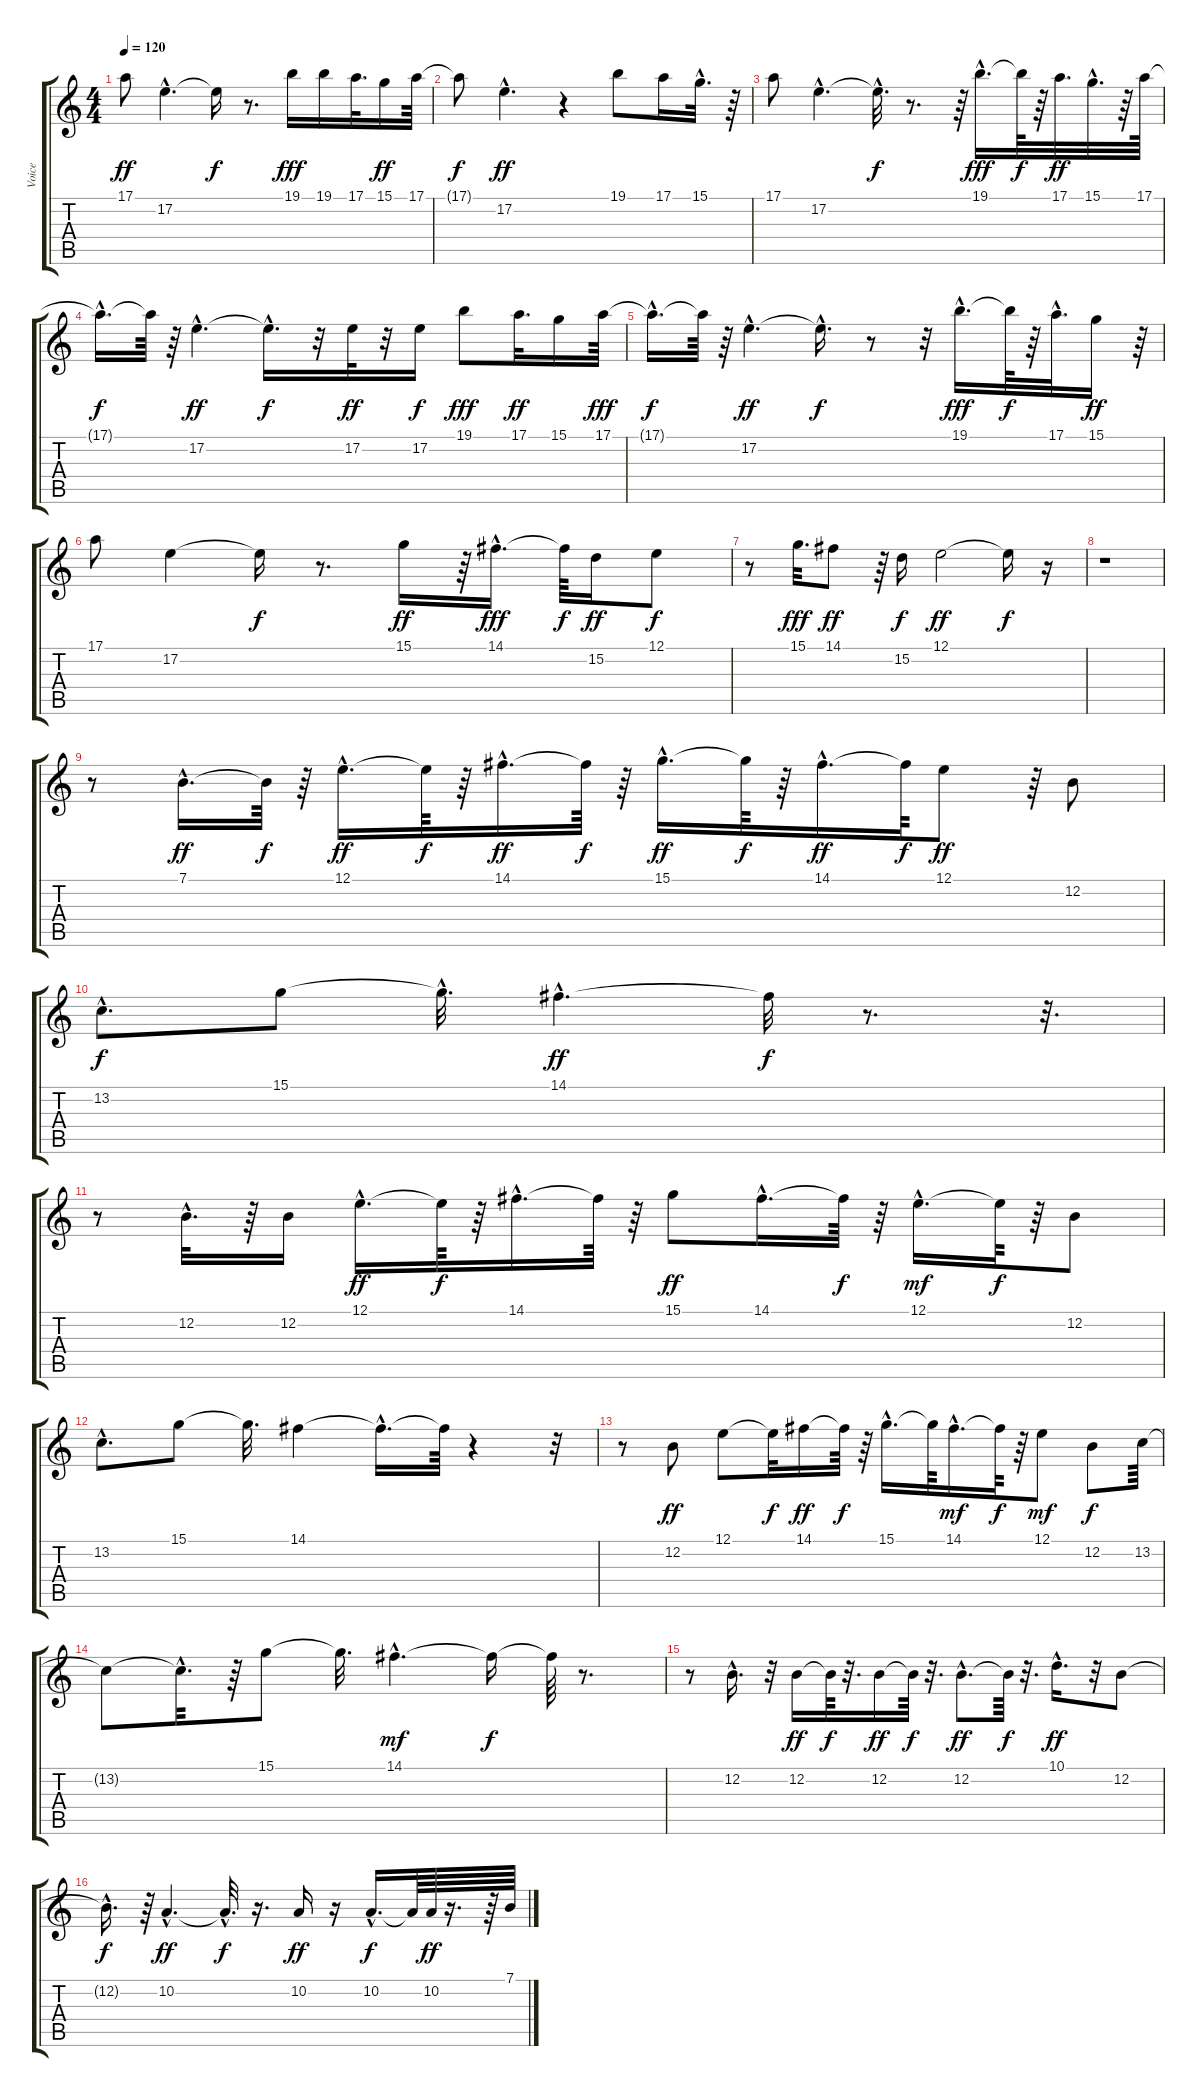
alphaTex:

\track ("Voice" "Voice") {instrument lead2sawtooth}
\staff {score tabs}
\tuning (E4 B3 G3 D3 A2 E2) {hide}
\ts (4 4)
\tempo 120
\clef g2
\ks c
17.1.8{dy ff} 17.2{hac}.4{d} 17.2{t}.16{dy f} r.8{d} 19.1.16{dy fff} 19.1.16 17.1.32{d} 15.1.16{dy ff} 17.1.64 |
17.1{t}.8{dy f} 17.2{hac}.4{d dy ff} r.4 19.1.8 17.1.16 15.1{hac}.32{d} r.64 |
17.1.8 17.2{hac}.4{d} 17.2{hac t}.32{d dy f} r.8{d} r.64 19.1{hac}.16{d dy fff} 19.1{t}.64{dy f} r.64 17.1.32{d dy ff} 15.1{hac}.32{d} r.64 17.1.64 |
17.1{hac t}.16{d dy f} 17.1{t}.64 r.64 17.2{hac}.4{d dy ff} 17.2{hac t}.16{d dy f} r.32 17.2.32{dy ff} r.32 17.2.16{dy f} 19.1.8{dy fff} 17.1.32{d dy ff} 15.1.16 17.1.64{dy fff} |
17.1{hac t}.16{d dy f} 17.1{t}.64 r.64 17.2{hac}.4{d dy ff} 17.2{hac t}.16{d dy f} r.8 r.32 19.1{hac}.16{d dy fff} 19.1{t}.64{dy f} r.64 17.1{hac}.32{d} 15.1.16{dy ff} r.64 |
17.1.8 17.2.4 17.2{t}.16{dy f} r.8{d} 15.1.16{dy ff} r.64 14.1{hac}.16{d dy fff} 14.1{t}.64{dy f} 15.2.16{dy ff} 12.1.8{dy f} |
r.8 15.1.32{d dy fff} 14.1.8{dy ff} r.64 15.2.16{dy f} 12.1.2{dy ff} 12.1{t}.16{dy f} r.16 |
r.1 |
r.8 7.1{hac}.16{d dy ff} 7.1{t}.64{dy f} r.64 12.1{hac}.16{d dy ff} 12.1{t}.64{dy f} r.64 14.1{hac}.16{d dy ff} 14.1{t}.64{dy f} r.64 15.1{hac}.16{d dy ff} 15.1{t}.64{dy f} r.64 14.1{hac}.16{d dy ff} 14.1{t}.64{dy f} 12.1.8{dy ff} r.64 12.2.8 |
13.2{hac}.8{d dy f} 15.1.8 15.1{hac t}.32{d} 14.1{hac}.4{d dy ff} 14.1{t}.32{dy f} r.8{d} r.32{d} |
r.8 12.2{hac}.32{d} r.64 12.2.16 12.1{hac}.16{d dy ff} 12.1{t}.64{dy f} r.64 14.1{hac}.16{d} 14.1{t}.64 r.64 15.1.8{dy ff} 14.1{hac}.16{d} 14.1{t}.64{dy f} r.64 12.1{hac}.16{d dy mf} 12.1{t}.64{dy f} r.64 12.2.8 |
13.2{hac}.8{d} 15.1.8 15.1{t}.32{d} 14.1.4 14.1{hac t}.16{d} 14.1{t}.64 r.4 r.32 |
r.8 12.2.8{dy ff} 12.1.8 12.1{t}.32{dy f} 14.1.16{dy ff} 14.1{t}.64{dy f} r.64 15.1{hac}.16{d} 15.1{t}.64 14.1{hac}.16{d dy mf} 14.1{t}.64{dy f} r.64 12.1.8{dy mf} 12.2.8{dy f} 13.2.64 |
13.2{t}.8 13.2{hac t}.32{d} r.64 15.1.8 15.1{t}.32{d} 14.1{hac}.4{d dy mf} 14.1{t}.16{dy f} 14.1{t}.64 r.8{d} |
r.8 12.2{hac}.16{d} r.32 12.2.16{dy ff} 12.2{t}.64{dy f} r.32{d} 12.2.16{dy ff} 12.2{t}.64{dy f} r.32{d} 12.2{hac}.8{d dy ff} 12.2{t}.64{dy f} r.32{d} 10.1{hac}.16{d dy ff} r.32 12.2.8 |
12.2{hac t}.16{d dy f} r.64 10.2{hac}.4{d dy ff} 10.2{hac t}.32{d dy f} r.16{d} 10.2.16{dy ff} r.16 10.2{hac}.16{d dy f} 10.2{t}.64 10.2.64{dy ff} r.16{d} r.64 7.1.64
